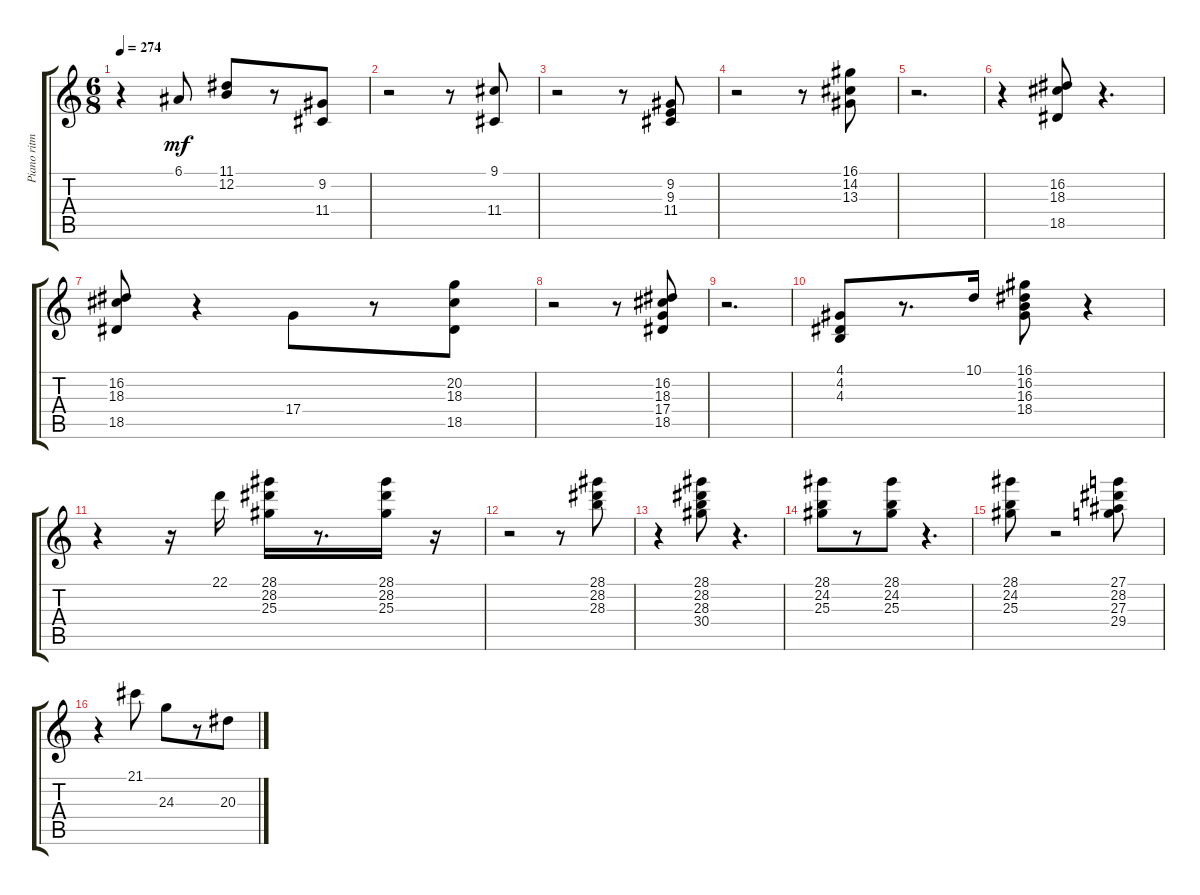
\track ("Piano ritmo Base" "Piano ritm") {instrument acousticgrandpiano}
\staff {score tabs}
\tuning (E4 B3 G3 D3 A2 E2) {hide}
\ts (6 8)
\tempo 274
\clef g2
\ks c
r.4{dy mf} 6.1.8 (11.1 12.2).8 r.8 (9.2 11.4).8 |
r.2 r.8 (9.1 11.4).8 |
r.2 r.8 (9.2 9.3 11.4).8 |
r.2 r.8 (16.1 14.2 13.3).8 |
r.2{d} |
r.4 (16.2 18.3 18.5).8 r.4{d} |
(16.2 18.3 18.5).8 r.4 17.4.8 r.8 (20.2 18.3 18.5).8 |
r.2 r.8 (16.2 18.3 17.4 18.5).8 |
r.2{d} |
(4.1 4.2 4.3).8 r.8{d} 10.1.16 (16.1 16.2 16.3 18.4).8 r.4 |
r.4 r.16 22.1.16 (28.1 28.2 25.3).16 r.8{d} (28.1 28.2 25.3).16 r.16 |
r.2 r.8 (28.1 28.2 28.3).8 |
r.4 (28.1 28.2 28.3 30.4).8 r.4{d} |
(28.1 24.2 25.3).8 r.8 (28.1 24.2 25.3).8 r.4{d} |
(28.1 24.2 25.3).8 r.2 (27.1 28.2 27.3 29.4).8 |
r.4 21.1.8 24.3.8 r.8 20.3.8
